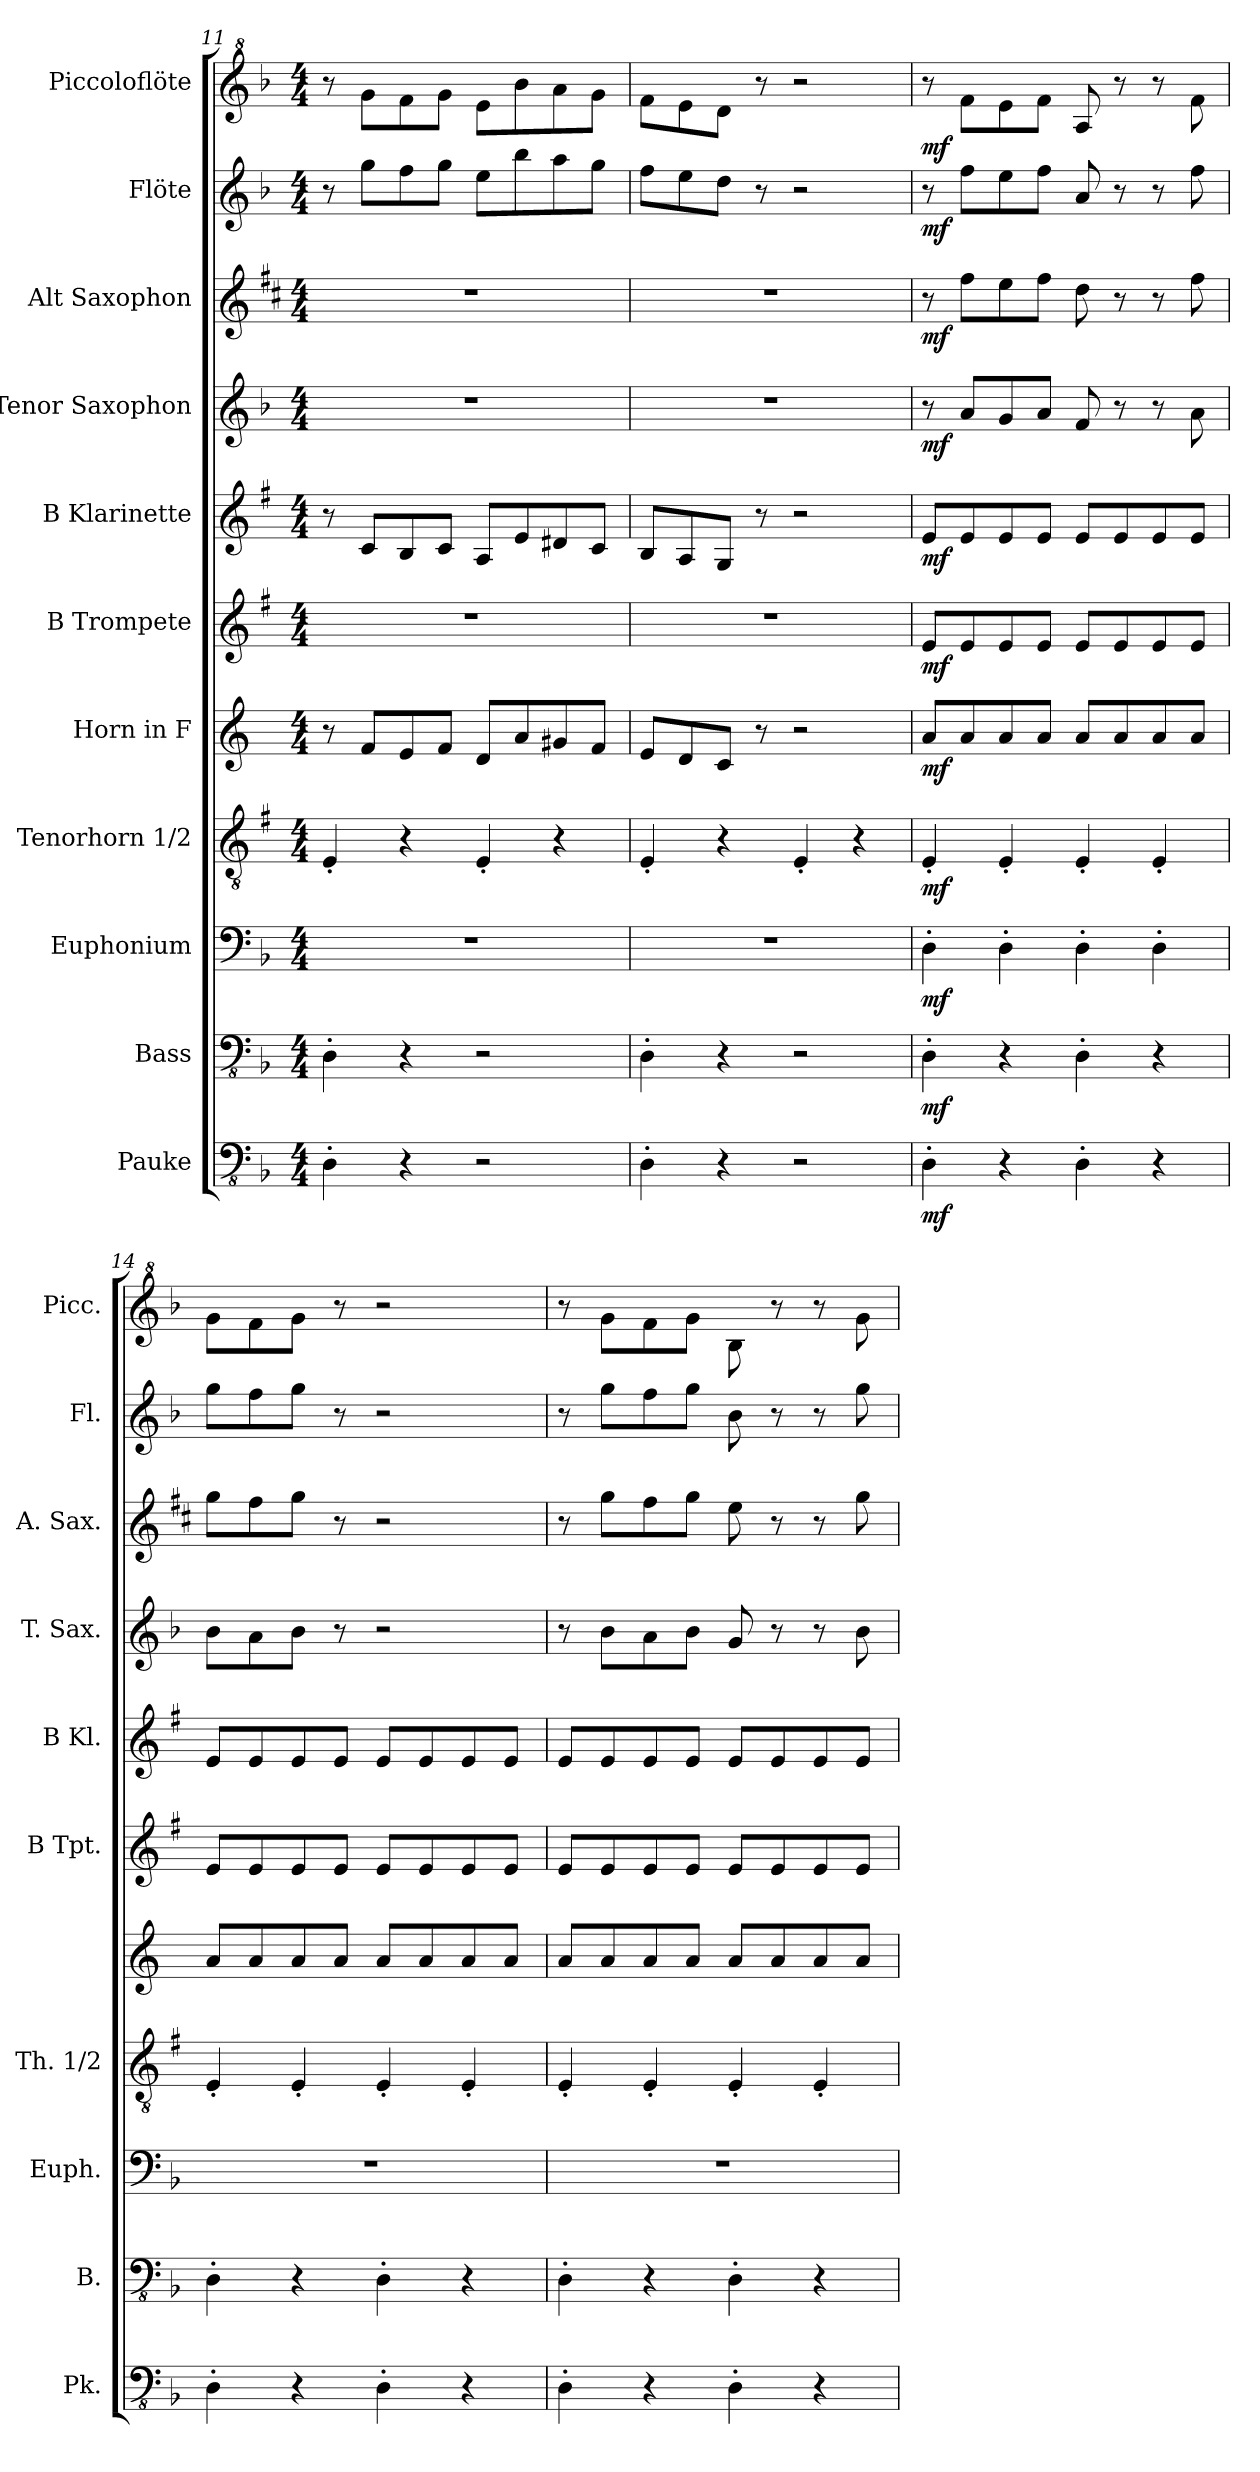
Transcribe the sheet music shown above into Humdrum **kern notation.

**kern	**dynam	**kern	**dynam	**kern	**dynam	**kern	**dynam	**kern	**dynam	**kern	**dynam	**kern	**dynam	**kern	**dynam	**kern	**dynam	**kern	**dynam	**kern	**dynam
*part11	*part11	*part10	*part10	*part9	*part9	*part8	*part8	*part7	*part7	*part6	*part6	*part5	*part5	*part4	*part4	*part3	*part3	*part2	*part2	*part1	*part1
*staff11	*staff11	*staff10	*staff10	*staff9	*staff9	*staff8	*staff8	*staff7	*staff7	*staff6	*staff6	*staff5	*staff5	*staff4	*staff4	*staff3	*staff3	*staff2	*staff2	*staff1	*staff1
*I"Pauke	*	*I"Bass	*	*I"Euphonium	*	*I"Tenorhorn 1/2	*	*I"Horn in F	*	*I"B Trompete	*	*I"B Klarinette	*	*I"Tenor Saxophon	*	*I"Alt Saxophon	*	*I"Flöte	*	*I"Piccoloflöte	*
*I'Pk.	*	*I'B.	*	*I'Euph.	*	*I'Th. 1/2	*	*	*	*I'B Tpt.	*	*I'B Kl.	*	*I'T. Sax.	*	*I'A. Sax.	*	*I'Fl.	*	*I'Picc.	*
*clefFv4	*	*clefFv4	*	*clefF4	*	*clefGv2	*	*clefG2	*	*clefG2	*	*clefG2	*	*clefG2	*	*clefG2	*	*clefG2	*	*clefG^2	*
*	*	*	*	*	*	*ITrd1c2	*	*ITrd4c7	*	*ITrd1c2	*	*ITrd1c2	*	*ITrd8c14	*	*ITrd5c9	*	*	*	*ITrd-7c-12	*
*k[b-]	*	*k[b-]	*	*k[b-]	*	*k[b-]	*	*k[b-]	*	*k[b-]	*	*k[b-]	*	*k[b-]	*	*k[b-]	*	*k[b-]	*	*k[b-]	*
*M4/4	*	*M4/4	*	*M4/4	*	*M4/4	*	*M4/4	*	*M4/4	*	*M4/4	*	*M4/4	*	*M4/4	*	*M4/4	*	*M4/4	*
=11	=11	=11	=11	=11	=11	=11	=11	=11	=11	=11	=11	=11	=11	=11	=11	=11	=11	=11	=11	=11	=11
4DD'\	.	4DD'\	.	1r	.	4D'/	.	8r	.	1r	.	8r	.	1r	.	1r	.	8r	.	8r	.
.	.	.	.	.	.	.	.	8B-/L	.	.	.	8B-/L	.	.	.	.	.	8gg\L	.	8ggg\L	.
4r	.	4r	.	.	.	4r	.	8A/	.	.	.	8A/	.	.	.	.	.	8ff\	.	8fff\	.
.	.	.	.	.	.	.	.	8B-/J	.	.	.	8B-/J	.	.	.	.	.	8gg\J	.	8ggg\J	.
2r	.	2r	.	.	.	4D'/	.	8G/L	.	.	.	8G/L	.	.	.	.	.	8ee\L	.	8eee\L	.
.	.	.	.	.	.	.	.	8d/	.	.	.	8d/	.	.	.	.	.	8bb-\	.	8bbb-\	.
.	.	.	.	.	.	4r	.	8c#X/	.	.	.	8c#X/	.	.	.	.	.	8aa\	.	8aaa\	.
.	.	.	.	.	.	.	.	8B-/J	.	.	.	8B-/J	.	.	.	.	.	8gg\J	.	8ggg\J	.
=12	=12	=12	=12	=12	=12	=12	=12	=12	=12	=12	=12	=12	=12	=12	=12	=12	=12	=12	=12	=12	=12
4DD'\	.	4DD'\	.	1r	.	4D'/	.	8A/L	.	1r	.	8A/L	.	1r	.	1r	.	8ff\L	.	8fff\L	.
.	.	.	.	.	.	.	.	8G/	.	.	.	8G/	.	.	.	.	.	8ee\	.	8eee\	.
4r	.	4r	.	.	.	4r	.	8F/J	.	.	.	8F/J	.	.	.	.	.	8dd\J	.	8ddd\J	.
.	.	.	.	.	.	.	.	8r	.	.	.	8r	.	.	.	.	.	8r	.	8r	.
2r	.	2r	.	.	.	4D'/	.	2r	.	.	.	2r	.	.	.	.	.	2r	.	2r	.
.	.	.	.	.	.	4r	.	.	.	.	.	.	.	.	.	.	.	.	.	.	.
=13	=13	=13	=13	=13	=13	=13	=13	=13	=13	=13	=13	=13	=13	=13	=13	=13	=13	=13	=13	=13	=13
!	!LO:DY:b	!	!LO:DY:b	!	!LO:DY:b	!	!LO:DY:b	!	!LO:DY:b	!	!LO:DY:b	!	!LO:DY:b	!	!LO:DY:b	!	!LO:DY:b	!	!LO:DY:b	!	!LO:DY:b
4DD'\	mf	4DD'\	mf	4D'\	mf	4D'/	mf	8d/L	mf	8d/L	mf	8d/L	mf	8r	mf	8r	mf	8r	mf	8r	mf
.	.	.	.	.	.	.	.	8d/	.	8d/	.	8d/	.	8A/L	.	8a\L	.	8ff\L	.	8fff\L	.
4r	.	4r	.	4D'\	.	4D'/	.	8d/	.	8d/	.	8d/	.	8G/	.	8g\	.	8ee\	.	8eee\	.
.	.	.	.	.	.	.	.	8d/J	.	8d/J	.	8d/J	.	8A/J	.	8a\J	.	8ff\J	.	8fff\J	.
4DD'\	.	4DD'\	.	4D'\	.	4D'/	.	8d/L	.	8d/L	.	8d/L	.	8F/	.	8f\	.	8a/	.	8aa/	.
.	.	.	.	.	.	.	.	8d/	.	8d/	.	8d/	.	8r	.	8r	.	8r	.	8r	.
4r	.	4r	.	4D'\	.	4D'/	.	8d/	.	8d/	.	8d/	.	8r	.	8r	.	8r	.	8r	.
.	.	.	.	.	.	.	.	8d/J	.	8d/J	.	8d/J	.	8A\	.	8a\	.	8ff\	.	8fff\	.
!!LO:PB:g=z
=14	=14	=14	=14	=14	=14	=14	=14	=14	=14	=14	=14	=14	=14	=14	=14	=14	=14	=14	=14	=14	=14
4DD'\	.	4DD'\	.	1r	.	4D'/	.	8d/L	.	8d/L	.	8d/L	.	8B-\L	.	8b-\L	.	8gg\L	.	8ggg\L	.
.	.	.	.	.	.	.	.	8d/	.	8d/	.	8d/	.	8A\	.	8a\	.	8ff\	.	8fff\	.
4r	.	4r	.	.	.	4D'/	.	8d/	.	8d/	.	8d/	.	8B-\J	.	8b-\J	.	8gg\J	.	8ggg\J	.
.	.	.	.	.	.	.	.	8d/J	.	8d/J	.	8d/J	.	8r	.	8r	.	8r	.	8r	.
4DD'\	.	4DD'\	.	.	.	4D'/	.	8d/L	.	8d/L	.	8d/L	.	2r	.	2r	.	2r	.	2r	.
.	.	.	.	.	.	.	.	8d/	.	8d/	.	8d/	.	.	.	.	.	.	.	.	.
4r	.	4r	.	.	.	4D'/	.	8d/	.	8d/	.	8d/	.	.	.	.	.	.	.	.	.
.	.	.	.	.	.	.	.	8d/J	.	8d/J	.	8d/J	.	.	.	.	.	.	.	.	.
=15	=15	=15	=15	=15	=15	=15	=15	=15	=15	=15	=15	=15	=15	=15	=15	=15	=15	=15	=15	=15	=15
4DD'\	.	4DD'\	.	1r	.	4D'/	.	8d/L	.	8d/L	.	8d/L	.	8r	.	8r	.	8r	.	8r	.
.	.	.	.	.	.	.	.	8d/	.	8d/	.	8d/	.	8B-\L	.	8b-\L	.	8gg\L	.	8ggg\L	.
4r	.	4r	.	.	.	4D'/	.	8d/	.	8d/	.	8d/	.	8A\	.	8a\	.	8ff\	.	8fff\	.
.	.	.	.	.	.	.	.	8d/J	.	8d/J	.	8d/J	.	8B-\J	.	8b-\J	.	8gg\J	.	8ggg\J	.
4DD'\	.	4DD'\	.	.	.	4D'/	.	8d/L	.	8d/L	.	8d/L	.	8G/	.	8g\	.	8b-\	.	8bb-\	.
.	.	.	.	.	.	.	.	8d/	.	8d/	.	8d/	.	8r	.	8r	.	8r	.	8r	.
4r	.	4r	.	.	.	4D'/	.	8d/	.	8d/	.	8d/	.	8r	.	8r	.	8r	.	8r	.
.	.	.	.	.	.	.	.	8d/J	.	8d/J	.	8d/J	.	8B-\	.	8b-\	.	8gg\	.	8ggg\	.
=	=	=	=	=	=	=	=	=	=	=	=	=	=	=	=	=	=	=	=	=	=
*-	*-	*-	*-	*-	*-	*-	*-	*-	*-	*-	*-	*-	*-	*-	*-	*-	*-	*-	*-	*-	*-
